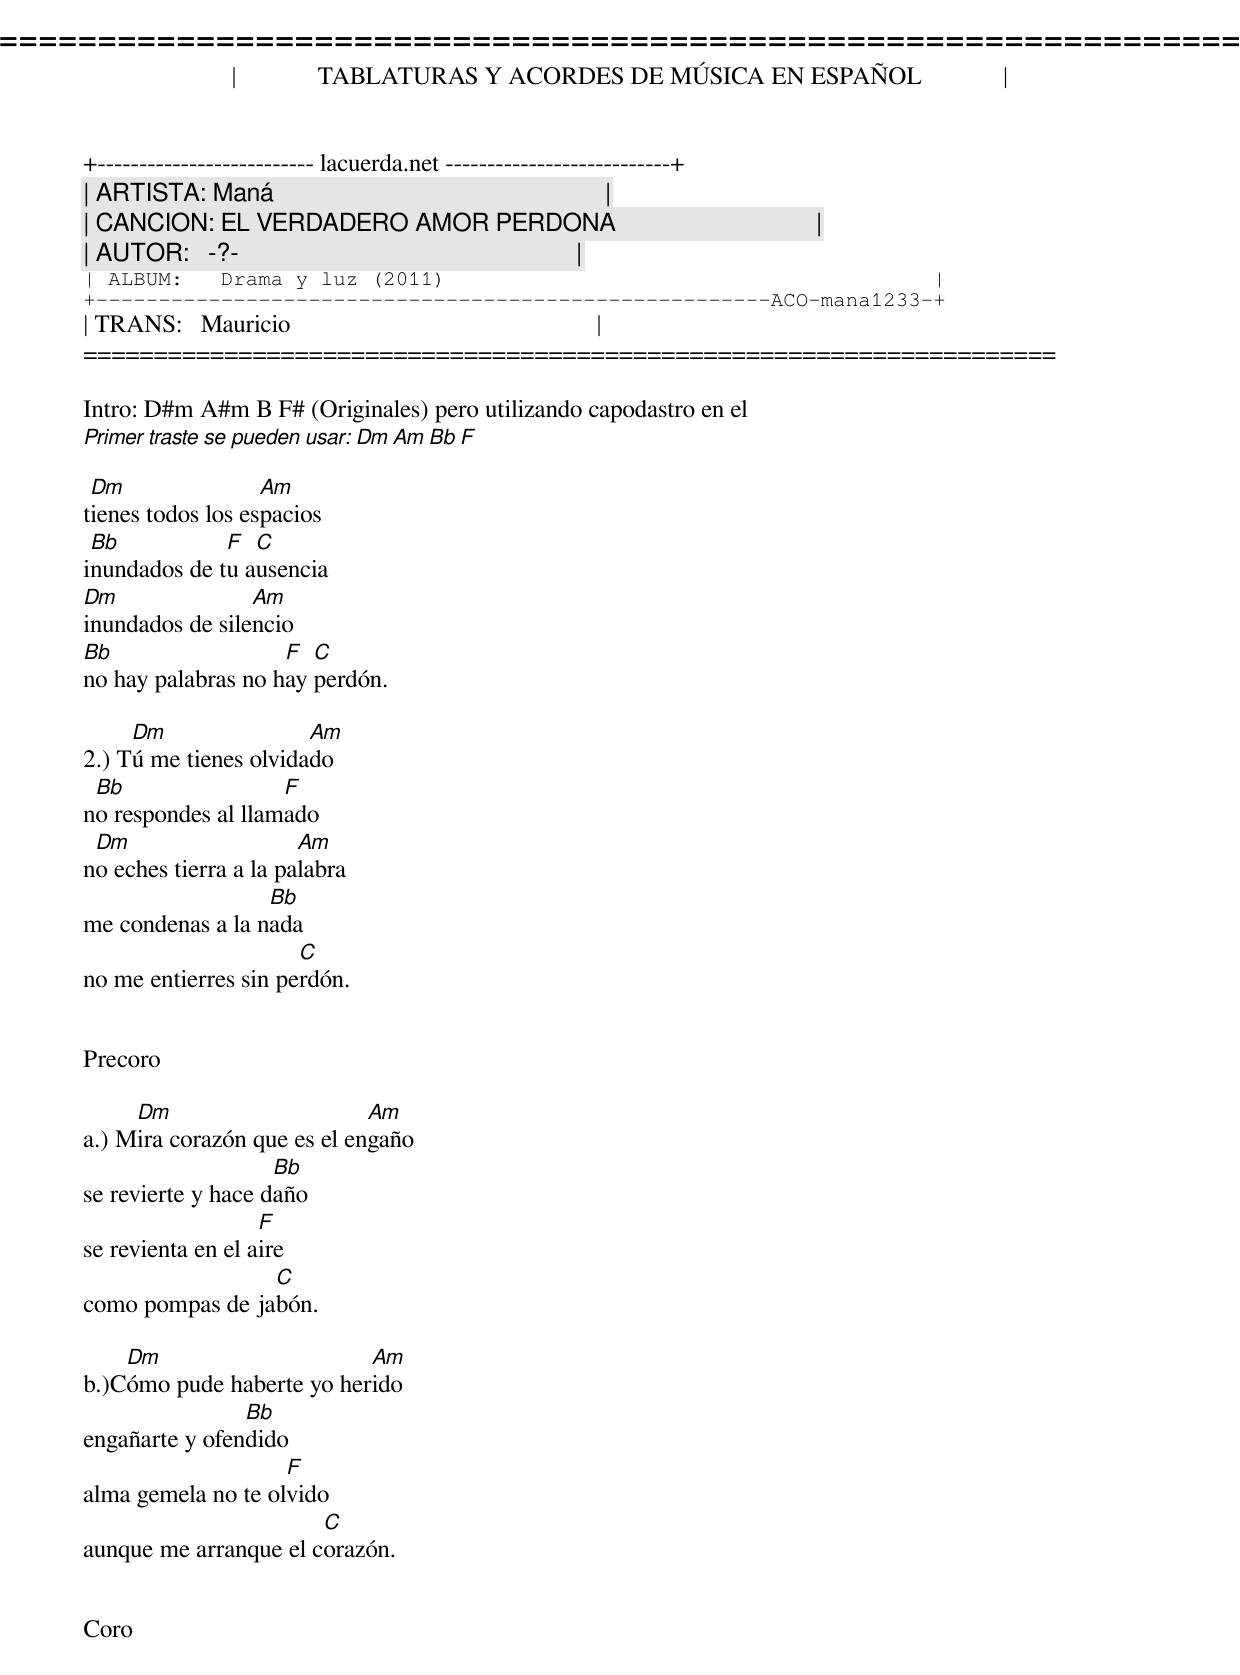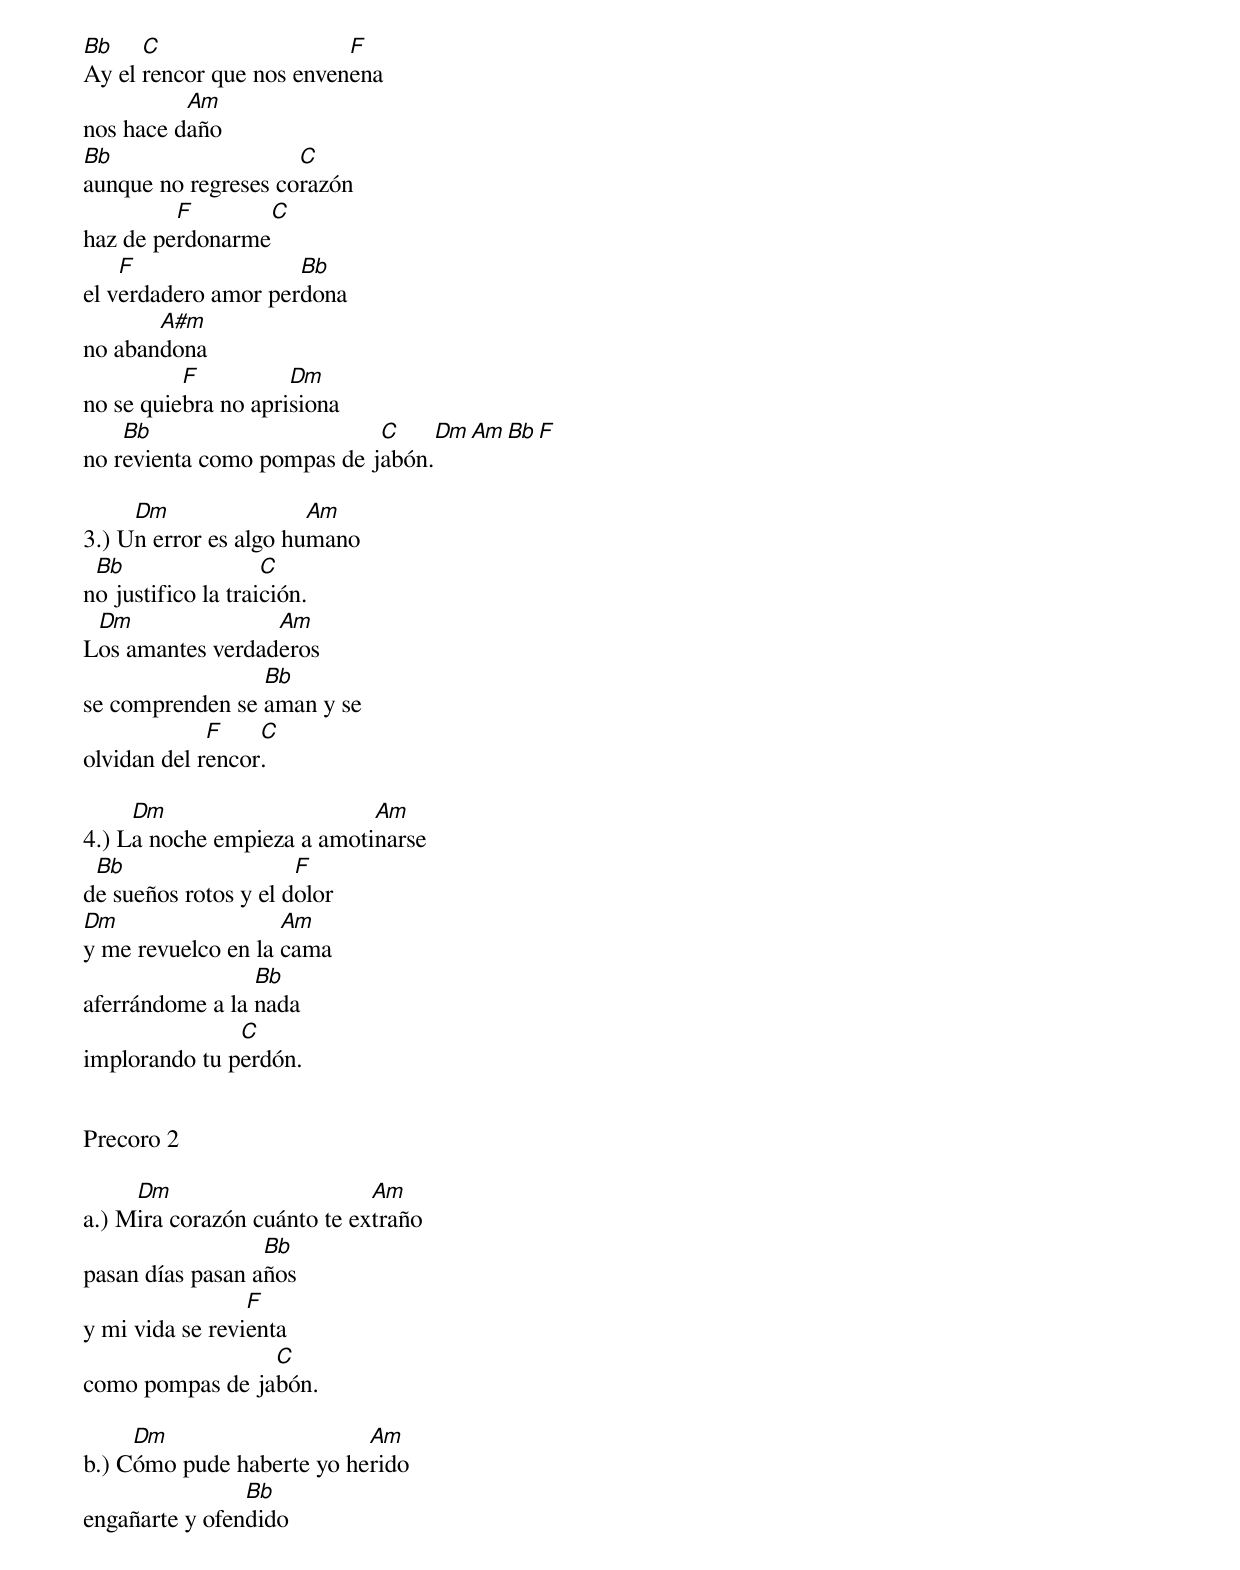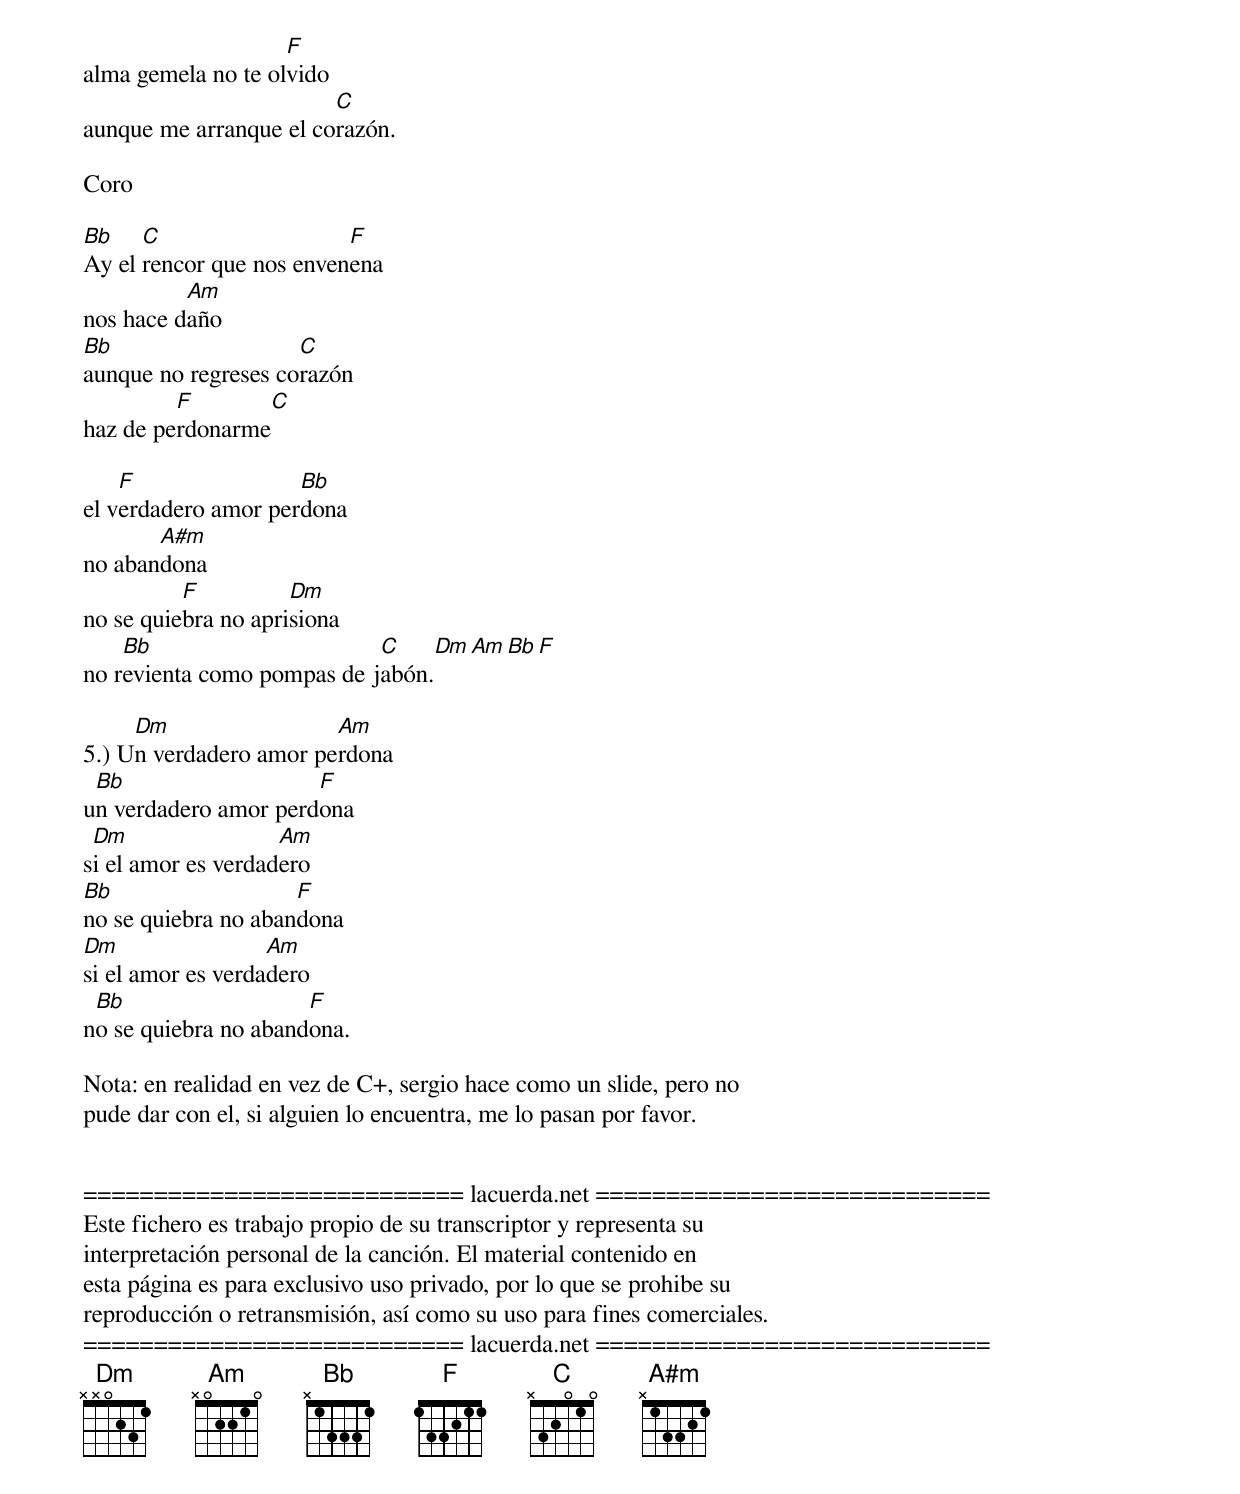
=====================================================================
|             TABLATURAS Y ACORDES DE MÚSICA EN ESPAÑOL             |
+-------------------------- lacuerda.net ---------------------------+
| ARTISTA: Maná                                                     |
| CANCION: EL VERDADERO AMOR PERDONA                                |
| AUTOR:   -?-                                                      |
| ALBUM:   Drama y luz (2011)                                       |
+------------------------------------------------------ACO-mana1233-+
| TRANS:   Mauricio                                                 |
=====================================================================

Intro: D#m A#m B F# (Originales) pero utilizando capodastro en el
Primer traste se pueden usar: Dm Am Bb F

 Dm                Am
tienes todos los espacios
 Bb           F  C
inundados de tu ausencia
Dm               Am
inundados de silencio
Bb                  F  C
no hay palabras no hay perdón.

     Dm                Am
2.) Tú me tienes olvidado
 Bb                 F
no respondes al llamado
 Dm                    Am
no eches tierra a la palabra
                  Bb
me condenas a la nada
                      C
no me entierres sin perdón.


Precoro

     Dm                      Am
a.) Mira corazón que es el engaño
                    Bb
se revierte y hace daño
                   F
se revienta en el aire
                 C
como pompas de jabón.

    Dm                     Am
b.)Cómo pude haberte yo herido
                Bb
engañarte y ofendido
                    F
alma gemela no te olvido
                       C
aunque me arranque el corazón.


Coro

Bb    C                   F
Ay el rencor que nos envenena
          Am
nos hace daño
Bb                   C
aunque no regreses corazón
         F        C
haz de perdonarme
    F                Bb
el verdadero amor perdona
       A#m
no abandona
          F          Dm
no se quiebra no aprisiona
    Bb                      C     Dm Am Bb F
no revienta como pompas de jabón.

     Dm                Am
3.) Un error es algo humano
 Bb                 C
no justifico la traición.
 Dm               Am
Los amantes verdaderos
                 Bb
se comprenden se aman y se
             F    C
olvidan del rencor.

     Dm                     Am
4.) La noche empieza a amotinarse
 Bb                   F
de sueños rotos y el dolor
Dm                  Am
y me revuelco en la cama
                 Bb
aferrándome a la nada
               C
implorando tu perdón.


Precoro 2

     Dm                      Am
a.) Mira corazón cuánto te extraño
                  Bb
pasan días pasan años
                 F
y mi vida se revienta
                 C
como pompas de jabón.

     Dm                    Am
b.) Cómo pude haberte yo herido
                Bb
engañarte y ofendido
                    F
alma gemela no te olvido
                        C
aunque me arranque el corazón.

Coro

Bb    C                   F
Ay el rencor que nos envenena
          Am
nos hace daño
Bb                   C
aunque no regreses corazón
         F        C
haz de perdonarme

    F                Bb
el verdadero amor perdona
       A#m
no abandona
          F          Dm
no se quiebra no aprisiona
    Bb                      C     Dm Am Bb F
no revienta como pompas de jabón.

     Dm                 Am
5.) Un verdadero amor perdona
 Bb                   F
un verdadero amor perdona
 Dm                 Am
si el amor es verdadero
Bb                   F
no se quiebra no abandona
Dm                 Am
si el amor es verdadero
 Bb                   F
no se quiebra no abandona.

Nota: en realidad en vez de C+, sergio hace como un slide, pero no
pude dar con el, si alguien lo encuentra, me lo pasan por favor.


=========================== lacuerda.net ============================
Este fichero es trabajo propio de su transcriptor y representa su
interpretación personal de la canción. El material contenido en
esta página es para exclusivo uso privado, por lo que se prohibe su
reproducción o retransmisión, así como su uso para fines comerciales.
=========================== lacuerda.net ============================
